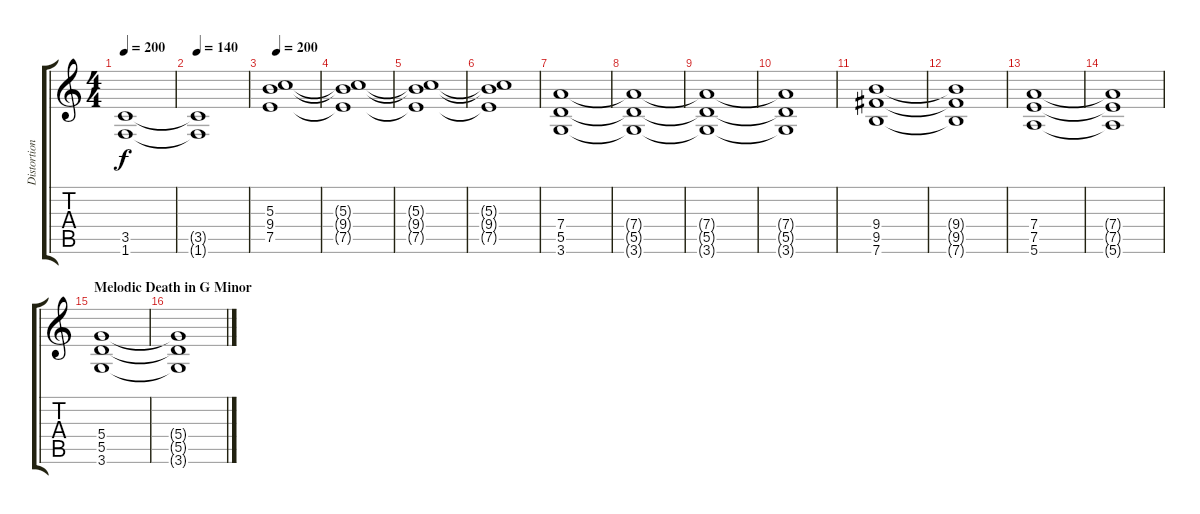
\track ("Distortion Yoe/Harp" "Distortion") {instrument distortionguitar}
\staff {score tabs}
\tuning (E4 B3 G3 D3 A2 E2) {hide}
\ts (4 4)
\tempo 200
\clef g2
\ks c
(3.5{t} 1.6{t}).1{dy f} |
\tempo 140
(3.5{t} 1.6{t}).1 |
\tempo 200
(5.3 9.4 7.5).1 |
(5.3{t} 9.4{t} 7.5{t}).1 |
(5.3{t} 9.4{t} 7.5{t}).1 |
(5.3{t} 9.4{t} 7.5{t}).1 |
(7.4 5.5 3.6).1 |
(7.4{t} 5.5{t} 3.6{t}).1 |
(7.4{t} 5.5{t} 3.6{t}).1 |
(7.4{t} 5.5{t} 3.6{t}).1 |
(9.4 9.5 7.6).1 |
(9.4{t} 9.5{t} 7.6{t}).1 |
(7.4 7.5 5.6).1 |
(7.4{t} 7.5{t} 5.6{t}).1 |
\section ("" "Melodic Death in G Minor")
(5.4 5.5 3.6).1{volume 11} |
(5.4{t} 5.5{t} 3.6{t}).1
